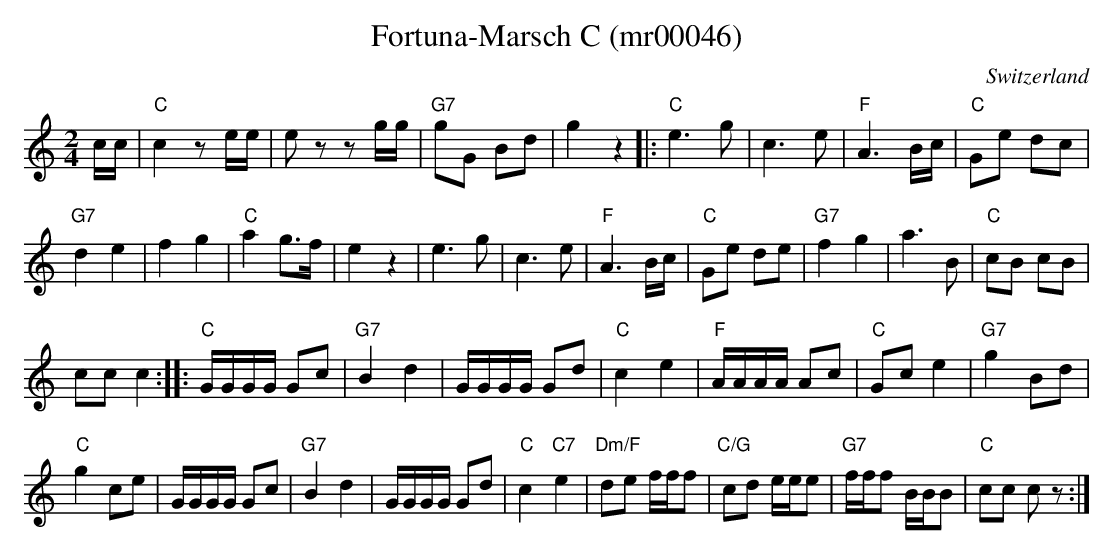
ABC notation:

X:1
T:Fortuna-Marsch C (mr00046)
M:2/4
L:1/8
O:Switzerland
K:C major
c/2c/2 | "C"c2ze/2e/2 | e zzg/2g/2 | "G7"gG Bd | g2z2 |: "C"e3g | c3e | "F"A3 B/2c/2 | \
"C"Ge dc |
"G7"d2e2 | f2g2 | "C"a2 g>f | e2z2 | e3g | c3e | "F"A3 B/2c/2 | \
"C"Ge de | "G7"f2g2 | a3B | "C"cB cB |
cc c2 :: "C"G/2G/2G/2G/2 Gc | "G7"B2d2 | \
G/2G/2G/2G/2 Gd | "C"c2e2 | "F"A/2A/2A/2A/2 Ac | "C"Gc e2 | "G7"g2 Bd |
"C"g2 ce | G/2G/2G/2G/2 Gc | "G7"B2d2 | \
G/2G/2G/2G/2 Gd | "C"c2"C7"e2 | "Dm/F"de f/2f/2f | "C/G"cd e/2e/2e | "G7"f/2f/2f B/2B/2B | "C"cc cz :|
